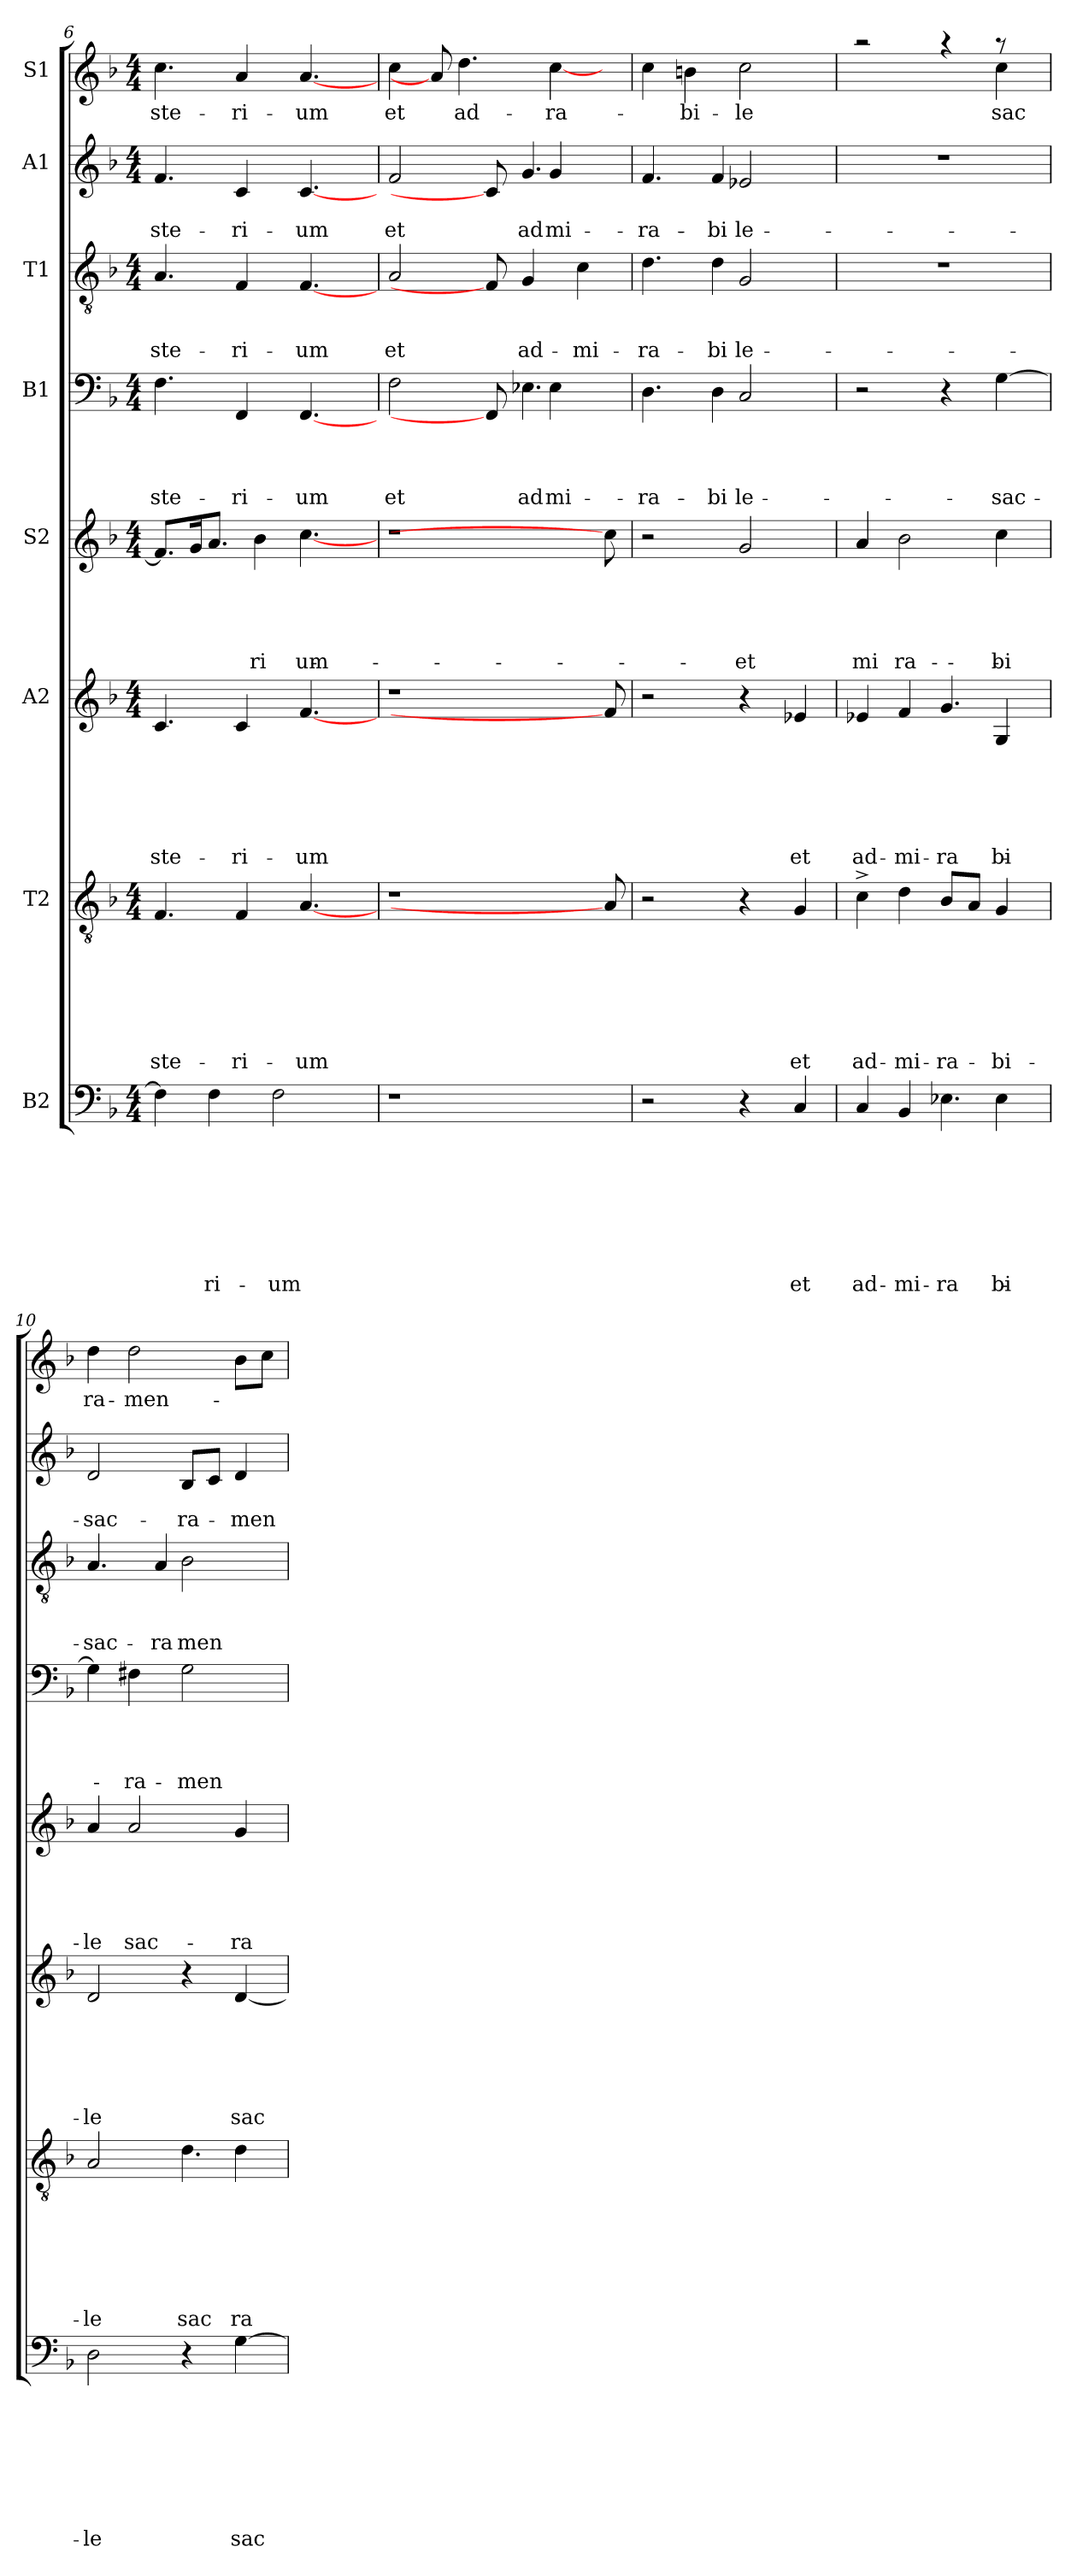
**kern	**text	**text	**text	**text	**text	**text	**text	**text	**kern	**text	**text	**text	**text	**text	**text	**text	**kern	**text	**text	**text	**text	**text	**text	**kern	**text	**text	**text	**text	**text	**kern	**text	**text	**text	**text	**kern	**text	**text	**text	**kern	**text	**text	**kern	**text
*part8	*part8	*part8	*part8	*part8	*part8	*part8	*part8	*part8	*part7	*part7	*part7	*part7	*part7	*part7	*part7	*part7	*part6	*part6	*part6	*part6	*part6	*part6	*part6	*part5	*part5	*part5	*part5	*part5	*part5	*part4	*part4	*part4	*part4	*part4	*part3	*part3	*part3	*part3	*part2	*part2	*part2	*part1	*part1
*staff8	*staff8	*staff8	*staff8	*staff8	*staff8	*staff8	*staff8	*staff8	*staff7	*staff7	*staff7	*staff7	*staff7	*staff7	*staff7	*staff7	*staff6	*staff6	*staff6	*staff6	*staff6	*staff6	*staff6	*staff5	*staff5	*staff5	*staff5	*staff5	*staff5	*staff4	*staff4	*staff4	*staff4	*staff4	*staff3	*staff3	*staff3	*staff3	*staff2	*staff2	*staff2	*staff1	*staff1
*I"B2	*	*	*	*	*	*	*	*	*I"T2	*	*	*	*	*	*	*	*I"A2	*	*	*	*	*	*	*I"S2	*	*	*	*	*	*I"B1	*	*	*	*	*I"T1	*	*	*	*I"A1	*	*	*I"S1	*
!!LO:PB:g=z
*clefF4	*	*	*	*	*	*	*	*	*clefGv2	*	*	*	*	*	*	*	*clefG2	*	*	*	*	*	*	*clefG2	*	*	*	*	*	*clefF4	*	*	*	*	*clefGv2	*	*	*	*clefG2	*	*	*clefG2	*
*k[b-]	*	*	*	*	*	*	*	*	*k[b-]	*	*	*	*	*	*	*	*k[b-]	*	*	*	*	*	*	*k[b-]	*	*	*	*	*	*k[b-]	*	*	*	*	*k[b-]	*	*	*	*k[b-]	*	*	*k[b-]	*
*F:	*	*	*	*	*	*	*	*	*F:	*	*	*	*	*	*	*	*F:	*	*	*	*	*	*	*F:	*	*	*	*	*	*F:	*	*	*	*	*F:	*	*	*	*F:	*	*	*F:	*
*M4/4	*	*	*	*	*	*	*	*	*M4/4	*	*	*	*	*	*	*	*M4/4	*	*	*	*	*	*	*M4/4	*	*	*	*	*	*M4/4	*	*	*	*	*M4/4	*	*	*	*M4/4	*	*	*M4/4	*
=6	=6	=6	=6	=6	=6	=6	=6	=6	=6	=6	=6	=6	=6	=6	=6	=6	=6	=6	=6	=6	=6	=6	=6	=6	=6	=6	=6	=6	=6	=6	=6	=6	=6	=6	=6	=6	=6	=6	=6	=6	=6	=6	=6
!	!	!	!	!	!	!	!	!	!	!	!	!	!	!	!	!LO:LY:b	!	!	!	!	!	!	!LO:LY:b	!	!	!	!	!	!	!	!	!	!	!LO:LY:b	!	!	!	!LO:LY:b	!	!	!LO:LY:b	!	!LO:LY:b
*	*	*	*	*	*	*	*	*	*	*	*	*	*	*	*	*	*	*	*	*	*	*	*	*^	*	*	*	*	*	*	*	*	*	*	*	*	*	*	*	*	*	*	*
4F\]	.	.	.	.	.	.	.	.	4.F/	.	.	.	.	.	.	-ste-	4.c/	.	.	.	.	.	-ste-	8.f/L]	2ryy	.	.	.	.	.	4.F\	.	.	.	-ste-	4.A/	.	.	-ste-	4.f/	.	-ste-	4.cc\	-ste-
.	.	.	.	.	.	.	.	.	.	.	.	.	.	.	.	.	.	.	.	.	.	.	.	16g/k	.	.	.	.	.	.	.	.	.	.	.	.	.	.	.	.	.	.	.	.
!	!	!	!	!	!	!	!	!LO:LY:b	!	!	!	!	!	!	!	!	!	!	!	!	!	!	!	!	!	!	!	!	!	!	!	!	!	!	!	!	!	!	!	!	!	!	!	!
4F\	.	.	.	.	.	.	.	-ri-	.	.	.	.	.	.	.	.	.	.	.	.	.	.	.	8.a/J	.	.	.	.	.	.	.	.	.	.	.	.	.	.	.	.	.	.	.	.
!	!	!	!	!	!	!	!	!	!	!	!	!	!	!	!	!LO:LY:b	!	!	!	!	!	!	!LO:LY:b	!	!	!	!	!	!	!	!	!	!	!	!LO:LY:b	!	!	!	!LO:LY:b	!	!	!LO:LY:b	!	!LO:LY:b
.	.	.	.	.	.	.	.	.	4F/	.	.	.	.	.	.	-ri-	4c/	.	.	.	.	.	-ri-	.	.	.	.	.	.	.	4FF/	.	.	.	-ri-	4F/	.	.	-ri-	4c/	.	-ri-	4a/	-ri-
!	!	!	!	!	!	!	!	!	!	!	!	!	!	!	!	!	!	!	!	!	!	!	!	!	!	!	!	!	!	!LO:LY:b	!	!	!	!	!	!	!	!	!	!	!	!	!	!
.	.	.	.	.	.	.	.	.	.	.	.	.	.	.	.	.	.	.	.	.	.	.	.	4b-\	.	.	.	.	.	-ri-	.	.	.	.	.	.	.	.	.	.	.	.	.	.
!	!	!	!	!	!	!	!	!LO:LY:b	!	!	!	!	!	!	!	!	!	!	!	!	!	!	!	!	!	!	!	!	!	!	!	!	!	!	!	!	!	!	!	!	!	!	!	!
2F\	.	.	.	.	.	.	.	-um	.	.	.	.	.	.	.	.	.	.	.	.	.	.	.	.	8ryy	.	.	.	.	.	.	.	.	.	.	.	.	.	.	.	.	.	.	.
!	!	!	!	!	!	!	!	!	!	!	!	!	!	!	!	!LO:LY:b	!	!	!	!	!	!	!LO:LY:b	!	!	!	!	!	!	!LO:LY:b	!	!	!	!	!LO:LY:b	!	!	!	!LO:LY:b	!	!	!LO:LY:b	!	!LO:LY:b
.	.	.	.	.	.	.	.	.	[4.A/	.	.	.	.	.	.	-um	[4.f/	.	.	.	.	.	-um	.	[4.cc\	.	.	.	.	-um	[4.FF/	.	.	.	-um	[4.F/	.	.	-um	[4.c/	.	-um	[4.a/	-um
.	.	.	.	.	.	.	.	.	.	.	.	.	.	.	.	.	.	.	.	.	.	.	.	4ryy	.	.	.	.	.	.	.	.	.	.	.	.	.	.	.	.	.	.	.	.
.	.	.	.	.	.	.	.	.	.	.	.	.	.	.	.	.	.	.	.	.	.	.	.	16ryy	.	.	.	.	.	.	.	.	.	.	.	.	.	.	.	.	.	.	.	.
*	*	*	*	*	*	*	*	*	*	*	*	*	*	*	*	*	*	*	*	*	*	*	*	*v	*v	*	*	*	*	*	*	*	*	*	*	*	*	*	*	*	*	*	*	*
=7!	=7!	=7!	=7!	=7!	=7!	=7!	=7!	=7!	=7!	=7!	=7!	=7!	=7!	=7!	=7!	=7!	=7!	=7!	=7!	=7!	=7!	=7!	=7!	=7!	=7!	=7!	=7!	=7!	=7!	=7!	=7!	=7!	=7!	=7!	=7!	=7!	=7!	=7!	=7!	=7!	=7!	=7!	=7!
!	!	!	!	!	!	!	!	!	!	!	!	!	!	!	!	!	!	!	!	!	!	!	!	!	!	!	!	!	!	!	!	!	!	!LO:LY:b	!	!	!	!LO:LY:b	!	!	!LO:LY:b	!	!LO:LY:b
*	*	*	*	*	*	*	*	*	*	*	*	*	*	*	*	*	*	*	*	*	*	*	*	*	*	*	*	*	*	*^	*	*	*	*	*	*	*	*	*^	*	*	*^	*
1r	.	.	.	.	.	.	.	.	1r	.	.	.	.	.	.	.	1r	.	.	.	.	.	.	1r	.	.	.	.	.	2F\	2.ryy	.	.	.	et	2A/	.	.	et	2f/	2.ryy	.	et	4cc\	2.ryy	et
.	.	.	.	.	.	.	.	.	.	.	.	.	.	.	.	.	.	.	.	.	.	.	.	.	.	.	.	.	.	.	.	.	.	.	.	.	.	.	.	.	.	.	.	8a/]	.	.
!	!	!	!	!	!	!	!	!	!	!	!	!	!	!	!	!	!	!	!	!	!	!	!	!	!	!	!	!	!	!	!	!	!	!	!	!	!	!	!	!	!	!	!	!	!	!LO:LY:b
.	.	.	.	.	.	.	.	.	.	.	.	.	.	.	.	.	.	.	.	.	.	.	.	.	.	.	.	.	.	.	.	.	.	.	.	.	.	.	.	.	.	.	.	4.dd\	.	ad-
.	.	.	.	.	.	.	.	.	.	.	.	.	.	.	.	.	.	.	.	.	.	.	.	.	.	.	.	.	.	8FF/]	.	.	.	.	.	8F/]	.	.	.	8c/]	.	.	.	.	.	.
!	!	!	!	!	!	!	!	!	!	!	!	!	!	!	!	!	!	!	!	!	!	!	!	!	!	!	!	!	!	!	!	!	!	!	!LO:LY:b	!	!	!	!LO:LY:b	!	!	!	!LO:LY:b	!	!	!
.	.	.	.	.	.	.	.	.	.	.	.	.	.	.	.	.	.	.	.	.	.	.	.	.	.	.	.	.	.	4.E-X\	.	.	.	.	ad-	4G/	.	.	ad-	4.g/	.	.	ad-	.	.	.
!	!	!	!	!	!	!	!	!	!	!	!	!	!	!	!	!	!	!	!	!	!	!	!	!	!	!	!	!	!	!	!	!	!	!	!LO:LY:b	!	!	!	!	!	!	!	!LO:LY:b	!	!	!LO:LY:b
!	!	!	!	!	!	!	!	!	!	!	!	!	!	!	!	!	!	!	!	!	!	!	!	!	!	!	!	!	!	!	!	!	!	!	!	!	!	!	!	!	!	!	!	!	!	!LO:LY:b
.	.	.	.	.	.	.	.	.	.	.	.	.	.	.	.	.	.	.	.	.	.	.	.	.	.	.	.	.	.	.	4E-\	.	.	.	-mi-	.	.	.	.	.	4g/	.	-mi-	4cc\	[>4cc\	-ra-
!	!	!	!	!	!	!	!	!	!	!	!	!	!	!	!	!	!	!	!	!	!	!	!	!	!	!	!	!	!	!	!	!	!	!	!	!	!	!	!LO:LY:b	!	!	!	!	!	!	!
.	.	.	.	.	.	.	.	.	.	.	.	.	.	.	.	.	.	.	.	.	.	.	.	.	.	.	.	.	.	.	.	.	.	.	.	4c\	.	.	-mi-	.	.	.	.	.	.	.
8ryy	.	.	.	.	.	.	.	.	8A/]	.	.	.	.	.	.	.	8f/]	.	.	.	.	.	.	8cc\]	.	.	.	.	.	8ryy	8ryy	.	.	.	.	.	.	.	.	8ryy	8ryy	.	.	8ryy	8ryy	.
=8!	=8!	=8!	=8!	=8!	=8!	=8!	=8!	=8!	=8!	=8!	=8!	=8!	=8!	=8!	=8!	=8!	=8!	=8!	=8!	=8!	=8!	=8!	=8!	=8!	=8!	=8!	=8!	=8!	=8!	=8!	=8!	=8!	=8!	=8!	=8!	=8!	=8!	=8!	=8!	=8!	=8!	=8!	=8!	=8!	=8!	=8!
!	!	!	!	!	!	!	!	!	!	!	!	!	!	!	!	!	!	!	!	!	!	!	!	!	!	!	!	!	!	!	!	!	!	!	!LO:LY:b	!	!	!	!LO:LY:b	!	!	!	!LO:LY:b	!	!	!
*	*	*	*	*	*	*	*	*	*	*	*	*	*	*	*	*	*	*	*	*	*	*	*	*	*	*	*	*	*	*	*	*	*	*	*	*^	*	*	*	*	*	*	*	*v	*v	*
2r	.	.	.	.	.	.	.	.	2r	.	.	.	.	.	.	.	2r	.	.	.	.	.	.	2r	.	.	.	.	.	4.D\	2ryy	.	.	.	-ra-	4.d\	2ryy	.	.	-ra-	4.f/	2ryy	.	-ra-	4cc\	.
!	!	!	!	!	!	!	!	!	!	!	!	!	!	!	!	!	!	!	!	!	!	!	!	!	!	!	!	!	!	!	!	!	!	!	!	!	!	!	!	!	!	!	!	!	!	!LO:LY:b
.	.	.	.	.	.	.	.	.	.	.	.	.	.	.	.	.	.	.	.	.	.	.	.	.	.	.	.	.	.	.	.	.	.	.	.	.	.	.	.	.	.	.	.	.	4bn\	-bi-
!	!	!	!	!	!	!	!	!	!	!	!	!	!	!	!	!	!	!	!	!	!	!	!	!	!	!	!	!	!	!	!	!	!	!	!LO:LY:b	!	!	!	!	!LO:LY:b	!	!	!	!LO:LY:b	!	!
.	.	.	.	.	.	.	.	.	.	.	.	.	.	.	.	.	.	.	.	.	.	.	.	.	.	.	.	.	.	4D\	.	.	.	.	-bi-	4d\	.	.	.	-bi-	4f/	.	.	-bi-	.	.
!	!	!	!	!	!	!	!	!	!	!	!	!	!	!	!	!	!	!	!	!	!	!	!	!	!	!	!	!	!LO:LY:b	!	!	!	!	!	!LO:LY:b	!	!	!	!	!LO:LY:b	!	!	!	!LO:LY:b	!	!LO:LY:b
4r	.	.	.	.	.	.	.	.	4r	.	.	.	.	.	.	.	4r	.	.	.	.	.	.	2g/	.	.	.	.	et	.	2C/	.	.	.	-le	.	2G/	.	.	-le	.	2e-X/	.	-le	2cc\	-le
.	.	.	.	.	.	.	.	.	.	.	.	.	.	.	.	.	.	.	.	.	.	.	.	.	.	.	.	.	.	4.ryy	.	.	.	.	.	4.ryy	.	.	.	.	4.ryy	.	.	.	.	.
!	!	!	!	!	!	!	!	!LO:LY:b	!	!	!	!	!	!	!	!LO:LY:b	!	!	!	!	!	!	!LO:LY:b	!	!	!	!	!	!	!	!	!	!	!	!	!	!	!	!	!	!	!	!	!	!	!
4C/	.	.	.	.	.	.	.	et	4G/	.	.	.	.	.	.	et	4e-X/	.	.	.	.	.	et	.	.	.	.	.	.	.	.	.	.	.	.	.	.	.	.	.	.	.	.	.	.	.
*	*	*	*	*	*	*	*	*	*	*	*	*	*	*	*	*	*	*	*	*	*	*	*	*	*	*	*	*	*	*v	*v	*	*	*	*	*	*	*	*	*	*v	*v	*	*	*	*
*	*	*	*	*	*	*	*	*	*	*	*	*	*	*	*	*	*	*	*	*	*	*	*	*	*	*	*	*	*	*	*	*	*	*	*v	*v	*	*	*	*	*	*	*	*
=9!	=9!	=9!	=9!	=9!	=9!	=9!	=9!	=9!	=9!	=9!	=9!	=9!	=9!	=9!	=9!	=9!	=9!	=9!	=9!	=9!	=9!	=9!	=9!	=9!	=9!	=9!	=9!	=9!	=9!	=9!	=9!	=9!	=9!	=9!	=9!	=9!	=9!	=9!	=9!	=9!	=9!	=9!	=9!
!	!	!	!	!	!	!	!	!LO:LY:b	!	!	!	!	!	!	!	!LO:LY:b	!	!	!	!	!	!	!LO:LY:b	!	!	!	!	!	!LO:LY:b	!	!	!	!	!	!	!	!	!	!	!	!	!	!
*^	*	*	*	*	*	*	*	*	*	*	*	*	*	*	*	*	*^	*	*	*	*	*	*	*^	*	*	*	*	*	*	*	*	*	*	*	*	*	*	*	*	*	*	*
!	!	!	!	!	!	!	!	!	!	!	!	!	!	!	!	!	!	!	!	!	!	!	!	!	!	!	!	!	!	!	!	!LO:LY:b	!	!	!	!	!	!	!	!	!	!	!	!	!	!
*	*	*	*	*	*	*	*	*	*	*	*	*	*	*	*	*	*	*	*	*	*	*	*	*	*	*	*	*	*	*	*	*	*	*	*	*	*	*	*	*	*	*	*	*	*^	*
4C/	2.ryy	.	.	.	.	.	.	.	ad-	4c^>\	.	.	.	.	.	.	ad-	4e-X/	2.ryy	.	.	.	.	.	ad-	4a/	4a/	.	.	.	.	-mi-	2r	.	.	.	.	1r	.	.	.	1r	.	.	2raa	2.ryy	.
!	!	!	!	!	!	!	!	!	!LO:LY:b	!	!	!	!	!	!	!	!LO:LY:b	!	!	!	!	!	!	!	!LO:LY:b	!	!	!	!	!	!	!LO:LY:b	!	!	!	!	!	!	!	!	!	!	!	!	!	!	!
4BB-/	.	.	.	.	.	.	.	.	-mi-	4d\	.	.	.	.	.	.	-mi-	4f/	.	.	.	.	.	.	-mi-	2.ryy	2b-\	.	.	.	.	-ra-	.	.	.	.	.	.	.	.	.	.	.	.	.	.	.
!	!	!	!	!	!	!	!	!	!LO:LY:b	!	!	!	!	!	!	!	!LO:LY:b	!	!	!	!	!	!	!	!LO:LY:b	!	!	!	!	!	!	!	!	!	!	!	!	!	!	!	!	!	!	!	!	!	!
4.E-X\	.	.	.	.	.	.	.	.	-ra-	8B-/L	.	.	.	.	.	.	-ra-	4.g/	.	.	.	.	.	.	-ra-	.	.	.	.	.	.	.	4r	.	.	.	.	.	.	.	.	.	.	.	4raa	.	.
.	.	.	.	.	.	.	.	.	.	8A/J	.	.	.	.	.	.	.	.	.	.	.	.	.	.	.	.	.	.	.	.	.	.	.	.	.	.	.	.	.	.	.	.	.	.	.	.	.
!	!	!	!	!	!	!	!	!	!LO:LY:b	!	!	!	!	!	!	!	!LO:LY:b	!	!	!	!	!	!	!	!LO:LY:b	!	!	!	!	!	!	!LO:LY:b	!	!	!	!	!LO:LY:b	!	!	!	!	!	!	!	!	!	!LO:LY:b
.	4E-\	.	.	.	.	.	.	.	-bi-	4G/	.	.	.	.	.	.	-bi-	.	4G/	.	.	.	.	.	-bi-	.	4cc\	.	.	.	.	-bi-	[>4G\	.	.	.	sac-	.	.	.	.	.	.	.	8raa	4cc\	sac-
8ryy	.	.	.	.	.	.	.	.	.	.	.	.	.	.	.	.	.	8ryy	.	.	.	.	.	.	.	.	.	.	.	.	.	.	.	.	.	.	.	.	.	.	.	.	.	.	8ryy	.	.
*	*	*	*	*	*	*	*	*	*	*	*	*	*	*	*	*	*	*v	*v	*	*	*	*	*	*	*	*	*	*	*	*	*	*	*	*	*	*	*	*	*	*	*	*	*	*v	*v	*
*v	*v	*	*	*	*	*	*	*	*	*	*	*	*	*	*	*	*	*	*	*	*	*	*	*	*v	*v	*	*	*	*	*	*	*	*	*	*	*	*	*	*	*	*	*	*	*
=10!	=10!	=10!	=10!	=10!	=10!	=10!	=10!	=10!	=10!	=10!	=10!	=10!	=10!	=10!	=10!	=10!	=10!	=10!	=10!	=10!	=10!	=10!	=10!	=10!	=10!	=10!	=10!	=10!	=10!	=10!	=10!	=10!	=10!	=10!	=10!	=10!	=10!	=10!	=10!	=10!	=10!	=10!	=10!
!	!	!	!	!	!	!	!	!LO:LY:b	!	!	!	!	!	!	!	!LO:LY:b	!	!	!	!	!	!	!LO:LY:b	!	!	!	!	!	!LO:LY:b	!	!	!	!	!	!	!	!	!LO:LY:b	!	!	!LO:LY:b	!	!LO:LY:b
*	*	*	*	*	*	*	*	*	*^	*	*	*	*	*	*	*	*	*	*	*	*	*	*	*	*	*	*	*	*	*	*	*	*	*	*^	*	*	*	*	*	*	*	*
2D\	.	.	.	.	.	.	.	-le	2A/	2.ryy	.	.	.	.	.	.	-le	2d/	.	.	.	.	.	-le	4a/	.	.	.	.	-le	4G\]	.	.	.	.	4.A/	2ryy	.	.	sac-	2d/	.	sac-	4dd\	-ra-
!	!	!	!	!	!	!	!	!	!	!	!	!	!	!	!	!	!	!	!	!	!	!	!	!	!	!	!	!	!	!LO:LY:b	!	!	!	!	!LO:LY:b	!	!	!	!	!	!	!	!	!	!LO:LY:b
.	.	.	.	.	.	.	.	.	.	.	.	.	.	.	.	.	.	.	.	.	.	.	.	.	2a/	.	.	.	.	sac-	4F#X\	.	.	.	-ra-	.	.	.	.	.	.	.	.	2dd\	-men-
!	!	!	!	!	!	!	!	!	!	!	!	!	!	!	!	!	!	!	!	!	!	!	!	!	!	!	!	!	!	!	!	!	!	!	!	!	!	!	!	!LO:LY:b	!	!	!	!	!
.	.	.	.	.	.	.	.	.	.	.	.	.	.	.	.	.	.	.	.	.	.	.	.	.	.	.	.	.	.	.	.	.	.	.	.	4A/	.	.	.	-ra-	.	.	.	.	.
!	!	!	!	!	!	!	!	!	!	!	!	!	!	!	!	!	!LO:LY:b	!	!	!	!	!	!	!	!	!	!	!	!	!	!	!	!	!	!LO:LY:b	!	!	!	!	!LO:LY:b	!	!	!LO:LY:b	!	!
4r	.	.	.	.	.	.	.	.	4.d\	.	.	.	.	.	.	.	sac-	4r	.	.	.	.	.	.	.	.	.	.	.	.	2G\	.	.	.	-men-	.	2B-\	.	.	-men-	8B-/L	.	-ra-	.	.
.	.	.	.	.	.	.	.	.	.	.	.	.	.	.	.	.	.	.	.	.	.	.	.	.	.	.	.	.	.	.	.	.	.	.	.	4.ryy	.	.	.	.	8c/J	.	.	.	.
!	!	!	!	!	!	!	!	!LO:LY:b	!	!	!	!	!	!	!	!	!LO:LY:b	!	!	!	!	!	!	!LO:LY:b	!	!	!	!	!	!LO:LY:b	!	!	!	!	!	!	!	!	!	!	!	!	!LO:LY:b	!	!
[<4G\	.	.	.	.	.	.	.	sac-	.	4d\	.	.	.	.	.	.	-ra-	[<4d/	.	.	.	.	.	sac-	4g/	.	.	.	.	-ra-	.	.	.	.	.	.	.	.	.	.	4d/	.	-men-	8b-\L	.
.	.	.	.	.	.	.	.	.	8ryy	.	.	.	.	.	.	.	.	.	.	.	.	.	.	.	.	.	.	.	.	.	.	.	.	.	.	.	.	.	.	.	.	.	.	8cc\J	.
*	*	*	*	*	*	*	*	*	*v	*v	*	*	*	*	*	*	*	*	*	*	*	*	*	*	*	*	*	*	*	*	*	*	*	*	*	*v	*v	*	*	*	*	*	*	*	*
=!	=!	=!	=!	=!	=!	=!	=!	=!	=!	=!	=!	=!	=!	=!	=!	=!	=!	=!	=!	=!	=!	=!	=!	=!	=!	=!	=!	=!	=!	=!	=!	=!	=!	=!	=!	=!	=!	=!	=!	=!	=!	=!	=!
*-	*-	*-	*-	*-	*-	*-	*-	*-	*-	*-	*-	*-	*-	*-	*-	*-	*-	*-	*-	*-	*-	*-	*-	*-	*-	*-	*-	*-	*-	*-	*-	*-	*-	*-	*-	*-	*-	*-	*-	*-	*-	*-	*-
